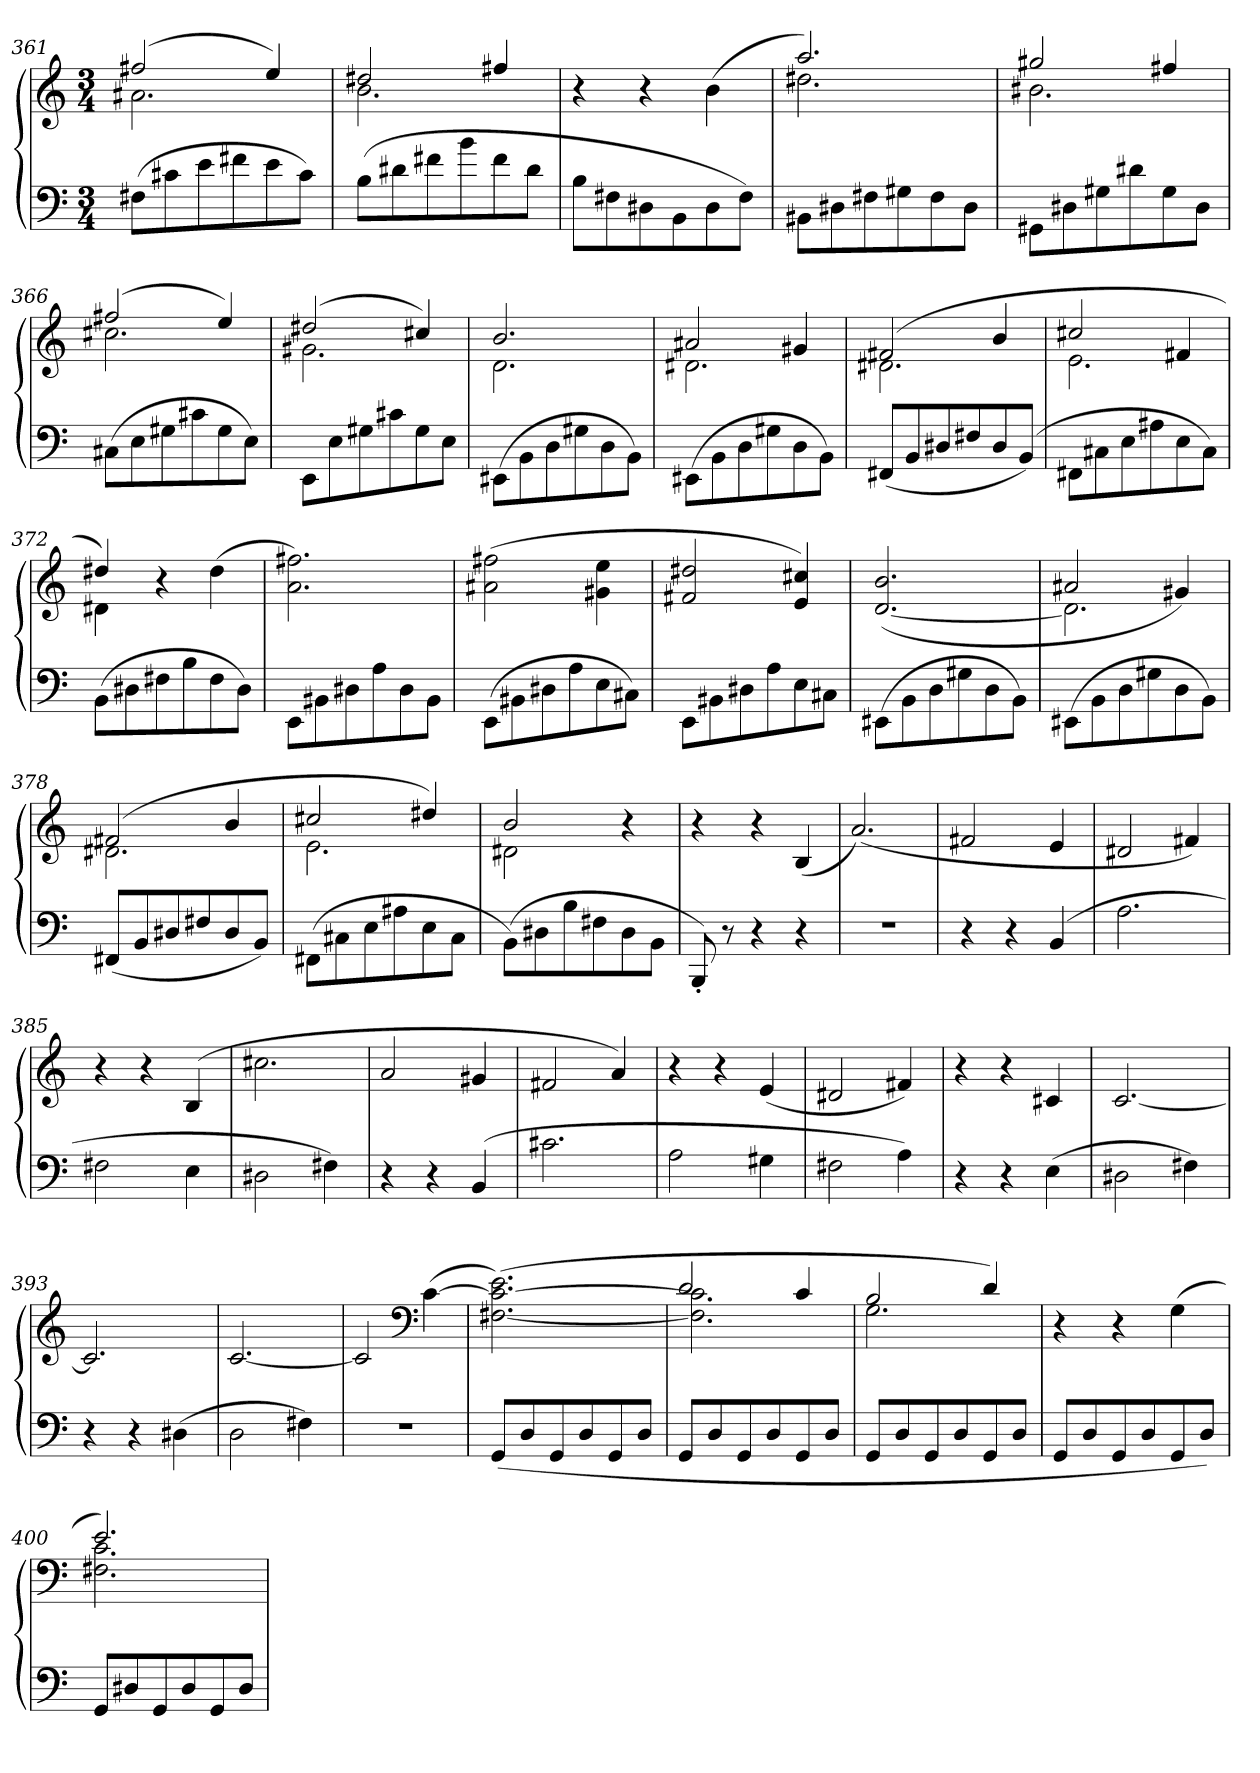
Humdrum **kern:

**kern	**kern
*part1	*part1
*staff2	*staff1
*clefF4	*clefG2
*k[]	*k[]
*M3/4	*M3/4
=361	=361
*	*^
(8F#X\L	(2ff#X/	2.a#X\
8c#X\	.	.
8e\	.	.
8f#X\	.	.
8e\	4ee/)	.
8c#\J)	.	.
=362	=362	=362
(8B\L	2dd#X/	2.b\
8d#X\	.	.
8f#X\	.	.
8b\	.	.
8f#\	4ff#X/	.
8d#\J	.	.
*	*v	*v
=363	=363
8B\L	4r
8F#X\	.
8D#X\	4r
8BB\	.
8D#\	(4b\
8F#\J)	.
=364	=364
*	*^
8BB#X\L	2.aa/)	2.dd#X\
8D#X\	.	.
8F#X\	.	.
8G#X\	.	.
8F#\	.	.
8D#\J	.	.
=365	=365	=365
8GG#X\L	2gg#X/	2.b#X\
8D#X\	.	.
8G#X\	.	.
8d#X\	.	.
8G#\	4ff#X/	.
8D#\J	.	.
=366	=366	=366
(8C#X\L	(2ff#X/	2.cc#X\
8E\	.	.
8G#X\	.	.
8c#X\	.	.
8G#\	4ee/)	.
8E\J)	.	.
=367	=367	=367
8EE\L	(2dd#X/	2.g#X\
8E\	.	.
8G#X\	.	.
8c#X\	.	.
8G#\	4cc#X/)	.
8E\J	.	.
=368	=368	=368
(8EE#X\L	2.b/	2.d\
8BB\	.	.
8D\	.	.
8G#X\	.	.
8D\	.	.
8BB\J)	.	.
=369	=369	=369
(8EE#X\L	2a#X/	2.d#X\
8BB\	.	.
8D\	.	.
8G#X\	.	.
8D\	4g#X/	.
8BB\J)	.	.
=370	=370	=370
(8FF#X/L	(2f#X/	2.d#X\
8BB/	.	.
8D#X/	.	.
8F#X/	.	.
8D#/	4b/	.
(8BB/J)	.	.
=371	=371	=371
8FF#X\L	2cc#X/	2.e\
8C#X\	.	.
8E\	.	.
8A#X\	.	.
8E\	4f#X/	.
8C#\J)	.	.
=372	=372	=372
(8BB\L	4d#X\	4dd#X/)
8D#X\	.	.
8F#X\	4r	2ryy
8B\	.	.
8F#\	(4dd#\	.
8D#\J)	.	.
*	*v	*v
=373	=373
8EE\L	2.a\ 2.ff#X\)
8BB#X\	.
8D#X\	.
8A\	.
8D#\	.
8BB#\J	.
=374	=374
(8EE\L	(2a#X\ 2ff#X\
8BB#X\	.
8D#X\	.
8A\	.
8E\	4g#X\ 4ee\
8C#X\J)	.
=375	=375
8EE\L	2f#X/ 2dd#X/
8BB#X\	.
8D#X\	.
8A\	.
8E\	4e/ 4cc#X/)
8C#X\J	.
=376	=376
(8EE#X\L	([2.d/ 2.b/
8BB\	.
8D\	.
8G#X\	.
8D\	.
8BB\J)	.
=377	=377
*	*^
(8EE#X\L	2a#X/	2.d\]
8BB\	.	.
8D\	.	.
8G#X\	.	.
8D\	4g#X/)	.
8BB\J)	.	.
=378	=378	=378
(8FF#X/L	(2f#X/	2.d#X\
8BB/	.	.
8D#X/	.	.
8F#X/	.	.
8D#/	4b/	.
8BB/J)	.	.
=379	=379	=379
(8FF#X\L	2cc#X/	2.e\
8C#X\	.	.
8E\	.	.
8A#X\	.	.
8E\	4dd#X/)	.
8C#\J	.	.
=380	=380	=380
(8BB\L)	2b/	2d#X\
8D#X\	.	.
8B\	.	.
8F#X\	.	.
8D#\	4r	4ryy
8BB\J	.	.
*	*v	*v
=381	=381
8BBB'/)	4r
8r	.
4r	4r
4r	(4B/
=382	=382
2.r	(2.a/)
=383	=383
4r	2f#X/
4r	.
(4BB/	4e/
=384	=384
2.A\	2d#X/
.	4f#X/)
=385	=385
2F#X\	4r
.	4r
4E\	(4B/
=386	=386
2D#X\	2.cc#X\
4F#X\)	.
=387	=387
4r	2a/
4r	.
(4BB/	4g#X/
=388	=388
2.c#X\	2f#X/
.	4a/)
=389	=389
2A\	4r
.	4r
4G#X\	(4e/
=390	=390
2F#X\	2d#X/
4A\)	4f#X/)
=391	=391
4r	4r
4r	4r
(4E\	4c#X/
=392	=392
2D#X\	[2.c/
4F#X\)	.
=393	=393
4r	2.c/]
4r	.
(4D#X\	.
=394	=394
2D\	[2.c/
4F#X\)	.
=395	=395
2.r	2c/]
*	*clefF4
.	([4c\
=396	=396
(8GG/L	([2.F#X\ 2.c_\ 2.e\)
8D/	.
8GG/	.
8D/	.
8GG/	.
8D/J	.
=397	=397
*	*^
8GG/L	2d/	2.F#]\ 2.c]\
8D/	.	.
8GG/	.	.
8D/	.	.
8GG/	4c/	.
8D/J	.	.
=398	=398	=398
8GG/L	2B/	2.G\
8D/	.	.
8GG/	.	.
8D/	.	.
8GG/	4d/)	.
8D/J	.	.
*	*v	*v
=399	=399
8GG/L	4r
8D/	.
8GG/	4r
8D/	.
8GG/	(4G\
8D/J)	.
=400	=400
*	*^
8GG/L	2.e/)	2.F#X\ 2.c\
8D#X/	.	.
8GG/	.	.
8D#/	.	.
8GG/	.	.
8D#/J	.	.
*	*v	*v
=	=
*-	*-
